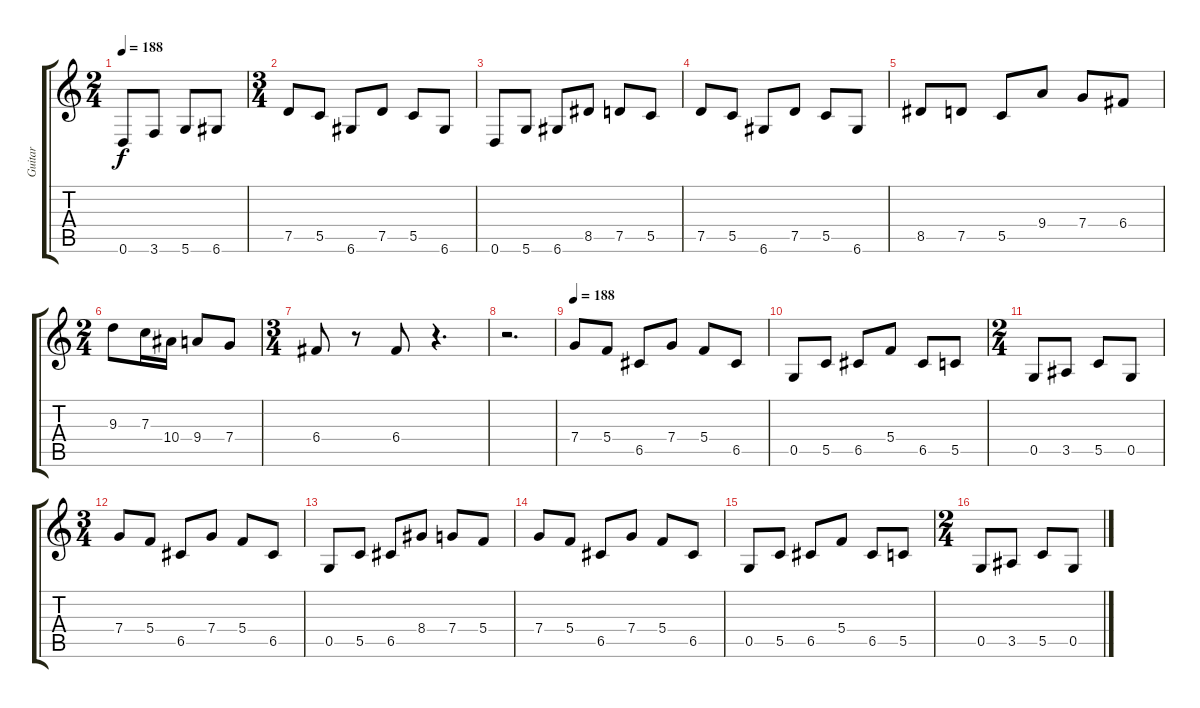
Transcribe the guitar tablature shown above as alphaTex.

\track ("Guitar" "Guitar") {instrument distortionguitar}
\staff {score tabs}
\tuning (D4 A3 F3 C3 G2 D2) {hide}
\ts (2 4)
\tempo 188
\clef g2
\ks c
0.6.8{dy f} 3.6.8 5.6.8 6.6.8 |
\ts (3 4)
7.5.8 5.5.8 6.6.8 7.5.8 5.5.8 6.6.8 |
0.6.8 5.6.8 6.6.8 8.5.8 7.5.8 5.5.8 |
7.5.8 5.5.8 6.6.8 7.5.8 5.5.8 6.6.8 |
8.5.8 7.5.8 5.5.8 9.4.8 7.4.8 6.4.8 |
\ts (2 4)
9.3.8 7.3.16 10.4.16 9.4.8 7.4.8 |
\ts (3 4)
6.4.8 r.8 6.4.8 r.4{d} |
r.2{d} |
\tempo 188
7.4.8 5.4.8 6.5.8 7.4.8 5.4.8 6.5.8 |
0.5.8 5.5.8 6.5.8 5.4.8 6.5.8 5.5.8 |
\ts (2 4)
0.5.8 3.5.8 5.5.8 0.5.8 |
\ts (3 4)
7.4.8 5.4.8 6.5.8 7.4.8 5.4.8 6.5.8 |
0.5.8 5.5.8 6.5.8 8.4.8 7.4.8 5.4.8 |
7.4.8 5.4.8 6.5.8 7.4.8 5.4.8 6.5.8 |
0.5.8 5.5.8 6.5.8 5.4.8 6.5.8 5.5.8 |
\ts (2 4)
0.5.8 3.5.8 5.5.8 0.5.8
